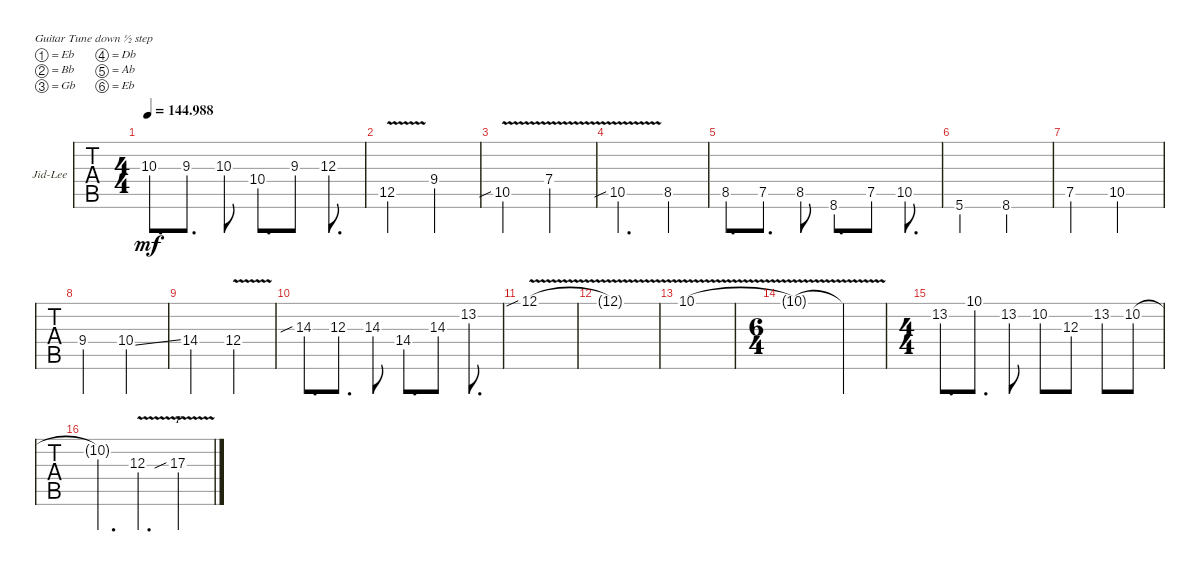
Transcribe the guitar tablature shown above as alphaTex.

\defaultSystemsLayout 4
\bracketExtendMode groupsimilarinstruments
\firstSystemTrackNameOrientation horizontal
\otherSystemsTrackNameOrientation horizontal
\track ("Jid-Lee" "Jid-Lee") {instrument distortionguitar}
\staff {tabs}
\tuning (Eb4 Bb3 Gb3 Db3 Ab2 Eb2)
\ts (4 4)
\tempo
144.988
\accidentals auto
\clef g2
\ottava regular
\simile none
\ks c
10.3.8{d dy mf} 9.3.8{d} 10.3.8 10.4.8{d} 9.3.8 12.3.8{d} |
12.5{v}.2 9.4.2 |
10.5{v sib}.2 7.4{v}.2 |
10.5{v sib}.2{d} 8.5.4 |
8.5.8{d} 7.5.8{d} 8.5.8 8.6.8{d} 7.5.8 10.5.8{d} |
5.6.2 8.6.2 |
7.5.2 10.5.2 |
9.4.2 10.4{ss}.2 |
14.4.2 12.4{v}.2 |
14.3{sib}.8{d} 12.3.8{d} 14.3.8 14.4.8{d} 14.3.8 13.2.8{d} |
12.1{v sib}.1 |
12.1{v t}.1 |
10.1{v}.1 |
\ts (6 4)
10.1{v t}.1 10.1{v t}.2 |
\ts (4 4)
13.2.8{d} 10.1.8{d} 13.2.8 10.2.8 12.3.8 13.2.8 10.2.8 |
10.2{t}.4{d} 12.3{v}.4{d} 17.3{v sib}.4{tt}
